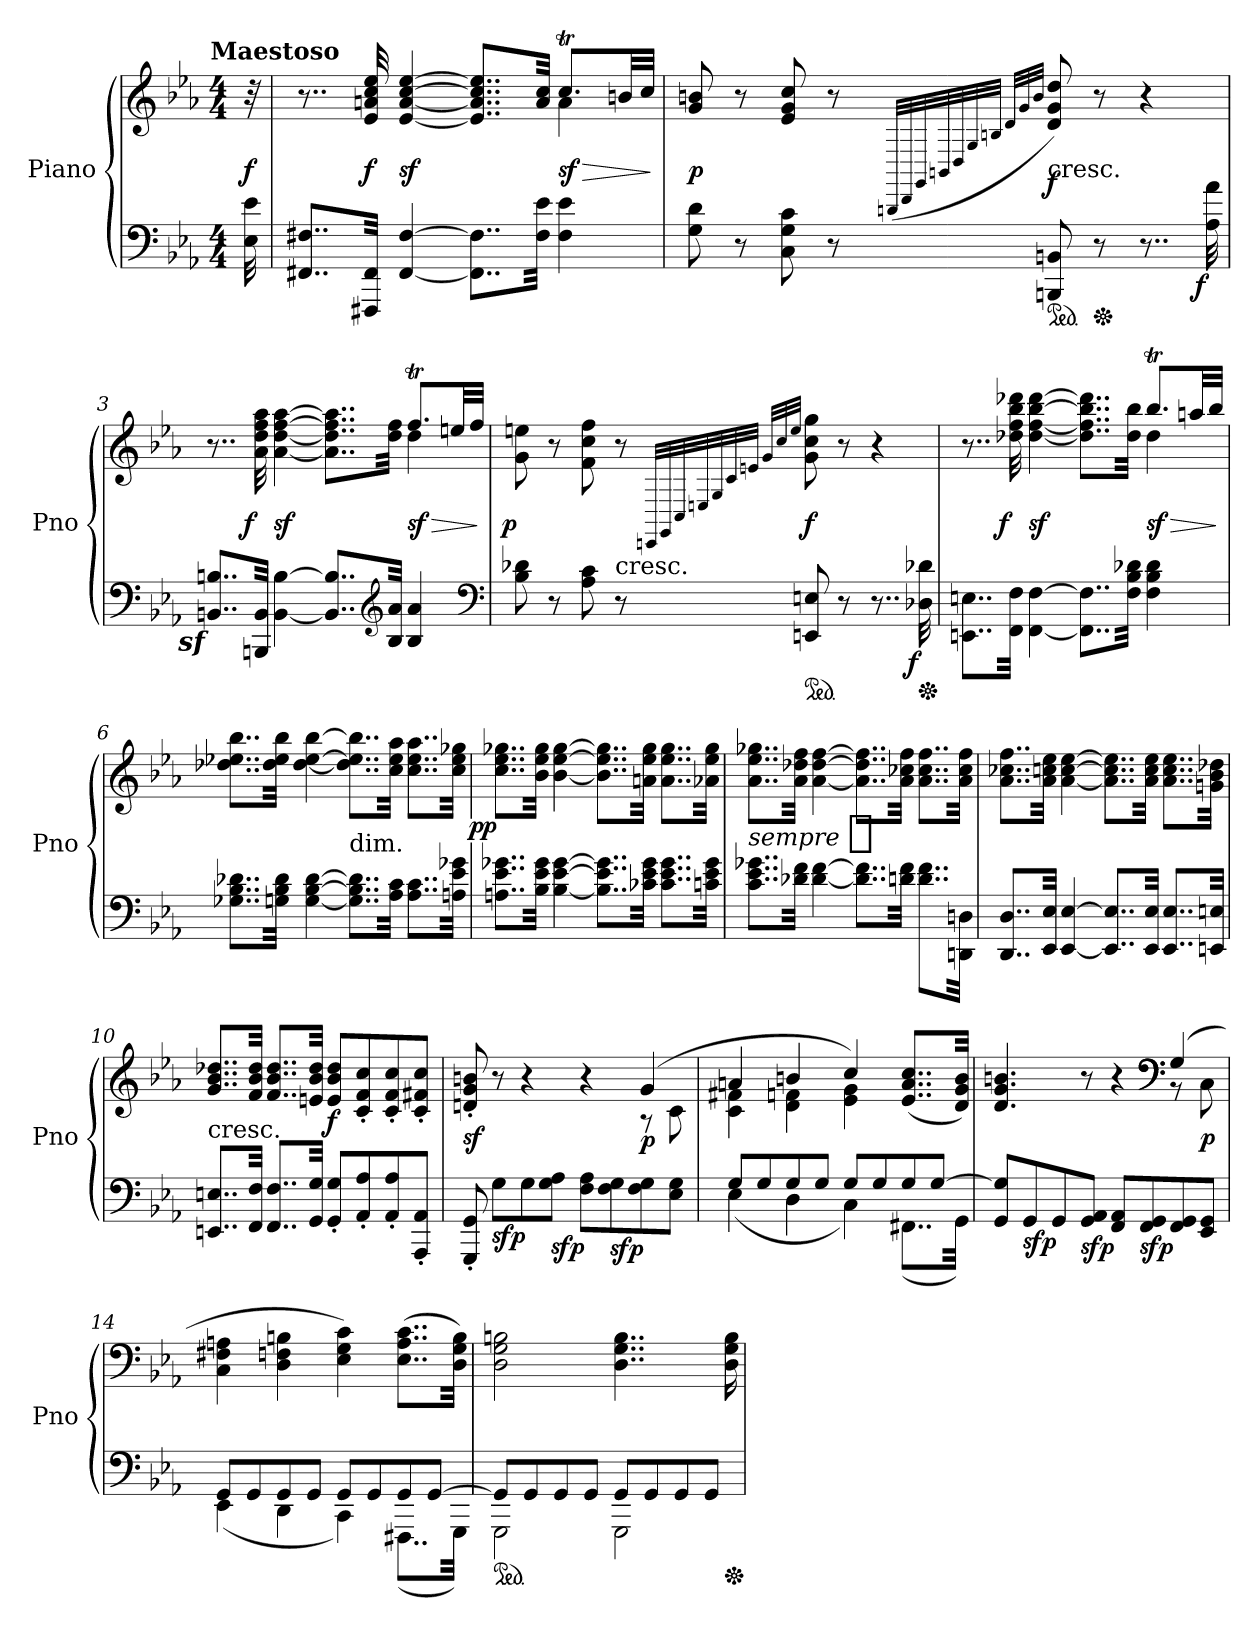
**kern	**kern	**dynam
*part1	*part1	*part1
*staff2	*staff1	*staff1/2
*I"Piano	*	*
*I'Pno	*	*
*clefF4	*clefG2	*
*k[b-e-a-]	*k[b-e-a-]	*
*c:	*c:	*
!!LO:TX:omd:t=Maestoso
*M4/4	*M4/4	*
*MM60	*MM60	*
=	=	=
32E- 32e-	32r	f
=1	=1	=1
*	*^	*
8..FF#X 8..F#XL	8..r	2.ryy	.
32FFF#X 32FF#Jkk	32e- 32an 32cc 32ee-	.	f
[4FF# [4F#	[4e- [4a [4cc [4ee-	.	sf
8..FF#] 8..F#]L	8..e-] 8..a] 8..cc] 8..ee-]L	.	.
32F# 32e-Jkk	32a 32ccJkk	.	.
4F# 4e-	8.ccTL	4a	> sf
.	32bnLL	.	.
.	32ccJJJ	.	.
*	*v	*v	*
.	.	]
=2	=2	=2
8G 8d	8g 8bn	p
8r	8r	.
8C 8G 8c	8e- 8g 8cc	.
8r	8r	.
.	(>32qBBBn/LLL	.
.	32qDD/	.
.	32qGG/	.
.	32qBBn/	.
.	32qD/	.
.	32qG/	.
.	32qBn/JJJ	.
.	32qdLLL	.
.	32qg	.
.	32qbJJJ	.
!	!LO:TX:c:t=cresc.	!
*ped	*	*
8BBBn 8BBn	8d 8g 8dd)	f
*Xped	*	*
8r	8r	.
8..r	4r	.
!	!	!LO:DY:b=2:rj
32A- 32a-	.	f
=3	=3	=3
!LO:DY:rj	!	!
*	*^	*
8..BBnz 8..BnzL	8..r	2.ryy	.
!	!	!	!LO:DY:rj
32BBBn 32BBJkk	32a- 32dd 32ff 32aa-	.	f
[4BB [4B	[4a- [4dd [4ff [4aa-	.	sf
8..BB] 8..B]L	8..a-] 8..dd] 8..ff] 8..aa-]L	.	.
*clefG2	*	*	*
32B 32a-Jkk	32dd 32ffJkk	.	.
4B 4a-	8.ffTL	4dd	> sf
.	32eenLL	.	.
.	32ffJJJ	.	.
*	*v	*v	*
*clefF4	*	*
.	.	]
=4	=4	=4
!	!	!LO:DY:rj
8B- 8d-X	8g 8een	p
8r	8r	.
8A- 8c	8f 8cc 8ff	.
!	!LO:TX:c:t=cresc.	!
8r	8r	.
.	32qEEn/LLL	.
.	32qGG/	.
.	32qC/	.
.	32qEn/	.
.	32qG/	.
.	32qc/	.
.	32qen/JJJ	.
.	32qgLLL	.
.	32qcc	.
.	32qeeJJJ	.
*ped	*	*
8EEn 8En	8g 8cc 8gg	f
8r	8r	.
8..r	4r	.
!	!	!LO:DY:b=2:rj
*Xped	*	*
32D-X 32d-X	.	f
=5	=5	=5
*	*^	*
8..EEn\ 8..En\L	8..r	2.ryy	.
!	!	!	!LO:DY:rj
32FF\ 32F\Jkk	32dd-X 32ff 32bb- 32ddd-X	.	f
[4FF\ [4F\	[4dd- [4ff [4bb- [4ddd-	.	sf
8..FF] 8..F]L	8..dd-] 8..ff] 8..bb-] 8..ddd-]L	.	.
32F 32B- 32d-XJkk	32dd- 32bb-Jkk	.	.
4F 4B- 4d-	8.bb-TL	4dd-	> sf
.	32aanLL	.	.
.	32bb-JJJ	.	.
*	*v	*v	*
.	.	]
=6	=6	=6
8..G-X 8..B- 8..d-XL	8..dd-X 8..ee-X 8..bb-L	.
32Gn 32B- 32d-Jkk	32dd- 32ee- 32bb-Jkk	.
[4G [4B- [4d-	[4dd- [4ee- [4bb-	.
!	!LO:TX:c:t=dim.	!
8..G] 8..B-] 8..d-]L	8..dd-] 8..ee-] 8..bb-]L	.
32A- 32cJkk	32cc 32ee- 32aa-Jkk	.
8..A- 8..cL	8..cc 8..ee- 8..aa-L	.
32An 32e- 32g-XJkk	32cc 32ee- 32gg-XJkk	.
=7	=7	=7
!	!	!LO:DY:rj
8..An 8..e- 8..g-XL	8..cc 8..ee- 8..gg-XL	pp
32B- 32e- 32g-Jkk	32b- 32ee- 32gg-Jkk	.
[4B- [4e- [4g-	[4b- [4ee- [4gg-	.
8..B-] 8..e-] 8..g-]L	8..b-] 8..ee-] 8..gg-]L	.
32c-X 32e- 32g-Jkk	32an 32ee- 32gg-Jkk	.
8..c- 8..e- 8..g-L	8..a 8..ee- 8..gg-L	.
32cn 32e- 32g-Jkk	32a-X 32ee- 32gg-Jkk	.
=8	=8	=8
!	!	!LO:DY:t=sempre %s
8..c 8..e- 8..g-XL	8..a- 8..ee- 8..gg-XL	pp
32d-X 32fJkk	32a- 32dd-X 32ffJkk	.
[4d- [4f	[4a- [4dd- [4ff	.
8..d-] 8..f]L	8..a-] 8..dd-] 8..ff]L	.
32dn 32fJkk	32a- 32cc-X 32ffJkk	.
8..d 8..fL	8..a- 8..cc- 8..ffL	.
32DDn 32DnJkk	32a- 32cc- 32ffJkk	.
=9	=9	=9
8..DD 8..DL	8..a- 8..cc-X 8..ffL	.
32EE- 32E-Jkk	32a- 32ccn 32ee-Jkk	.
[4EE- [4E-	[4a- [4cc [4ee-	.
8..EE-] 8..E-]L	8..a-] 8..cc] 8..ee-]L	.
32EE- 32E-Jkk	32a- 32cc 32ee-Jkk	.
8..EE- 8..E-L	8..a- 8..cc 8..ee-L	.
32EEn 32EnJkk	32gn 32b- 32dd-XJkk	.
=10	=10	=10
!	!LO:TX:c:t=cresc.	!
8..EEn 8..EnL	8..g 8..b- 8..dd-XL	.
32FF 32FJkk	32f 32b- 32dd-Jkk	.
8..FF 8..FL	8..f 8..b- 8..dd-L	.
32GG 32GJkk	32en 32b- 32dd-Jkk	.
8GG' 8G'L	8e 8b- 8dd-L	f
8AA-' 8A-'	8c' 8f' 8cc'	.
8AA-' 8A-'	8c' 8f' 8cc'	.
8AAA-' 8AA-'J	8c' 8f#X' 8cc'J	.
=11	=11	=11
*	*^	*
8GGG' 8GG'	8dn' 8g' 8bn'	2.ryy	sf
!	!	!	!LO:DY:b=2
8GL	8r	.	sfp
8G	4r	.	.
!	!	!	!LO:DY:b=2
8G 8A-J	.	.	sfp
8F 8A-L	4r	.	.
!	!	!	!LO:DY:b=2
8F 8G	.	.	sfp
8F 8G	(4g	8r	p
8E- 8GJ	.	8c	.
=12	=12	=12	=12
*^	*	*	*
8GL	(4E-	4an	4c 4f#X	.
8G	.	.	.	.
8G	4D	4bn	4d 4fn	.
8GJ	.	.	.	.
8GL	4C)	4cc)	4e- 4g	.
8G	.	.	.	.
8G	(>8..FF#XL	(8..e- 8..a 8..ccL	4ryy	.
[8GJ	.	.	.	.
.	32GGJkk)	32d 32g 32bJkk)	.	.
*v	*v	*	*	*
=13	=13	=13	=13
8GG 8G]L	4.d 4.g 4.bn	2.ryy	.
!	!	!	!LO:DY:b=2
8GG	.	.	sfp
8GG	.	.	.
!	!	!	!LO:DY:b=2
8GG 8AA-J	8r	.	sfp
8FF 8AA-L	4r	.	.
!	!	!	!LO:DY:b=2
8FF 8GG	.	.	sfp
*	*clefF4	*	*
8FF 8GG	(4G	8rBB	.
8EE- 8GGJ	.	8C	p
*	*v	*v	*
=14	=14	=14
*^	*	*
8GGL	(4EE-	4C 4F#X 4An	.
8GG	.	.	.
8GG	4DD	4D 4Fn 4Bn	.
8GGJ	.	.	.
8GGL	4CC)	4E- 4G 4c)	.
8GG	.	.	.
8GG	(8..FFF#XL	(8..E- 8..A 8..cL	.
[8GGJ	.	.	.
.	32GGGJkk)	32D 32G 32BJkk)	.
=15	=15	=15	=15
*ped	*	*	*
8GGL]	2GGG	2D 2G 2Bn	.
8GG	.	.	.
8GG	.	.	.
8GGJ	.	.	.
8GGL	2GGG	4..D 4..G 4..B	.
8GG	.	.	.
8GG	.	.	.
8GGJ	.	.	.
*Xped	*	*	*
.	.	16D 16G 16B	.
*v	*v	*	*
=	=	=
*-	*-	*-
